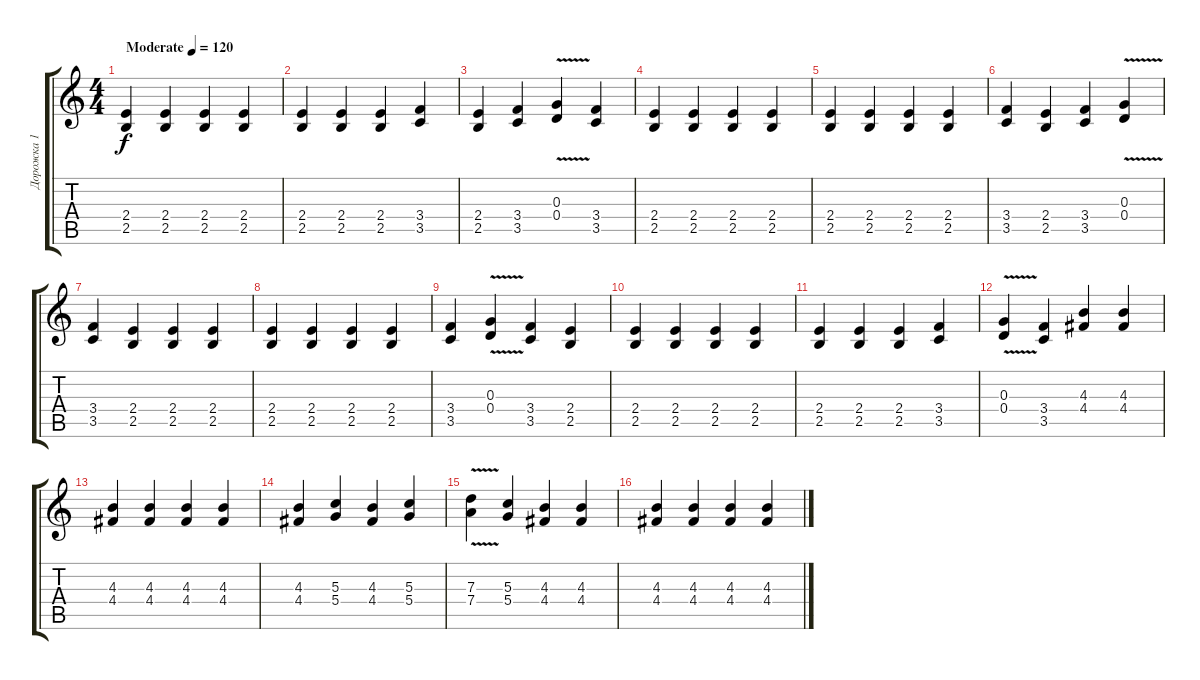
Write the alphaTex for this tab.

\track ("Дорожка 1" "Дорожка 1") {instrument overdrivenguitar}
\staff {score tabs}
\tuning (E4 B3 G3 D3 A2 E2) {hide}
\ts (4 4)
\tempo (120 "Moderate")
\clef g2
\ks c
(2.4 2.5).4{dy f instrument overdrivenguitar} (2.4 2.5).4 (2.4 2.5).4 (2.4 2.5).4 |
(2.4 2.5).4 (2.4 2.5).4 (2.4 2.5).4 (3.4 3.5).4 |
(2.4 2.5).4 (3.4 3.5).4 (0.3{v} 0.4).4 (3.4 3.5).4 |
(2.4 2.5).4 (2.4 2.5).4 (2.4 2.5).4 (2.4 2.5).4 |
(2.4 2.5).4 (2.4 2.5).4 (2.4 2.5).4 (2.4 2.5).4 |
(3.4 3.5).4 (2.4 2.5).4 (3.4 3.5).4 (0.3 0.4{v}).4 |
(3.4 3.5).4 (2.4 2.5).4 (2.4 2.5).4 (2.4 2.5).4 |
(2.4 2.5).4 (2.4 2.5).4 (2.4 2.5).4 (2.4 2.5).4 |
(3.4 3.5).4 (0.3 0.4{v}).4 (3.4 3.5).4 (2.4 2.5).4 |
(2.4 2.5).4 (2.4 2.5).4 (2.4 2.5).4 (2.4 2.5).4 |
(2.4 2.5).4 (2.4 2.5).4 (2.4 2.5).4 (3.4 3.5).4 |
(0.3{v} 0.4).4 (3.4 3.5).4 (4.3 4.4).4 (4.3 4.4).4 |
(4.3 4.4).4 (4.3 4.4).4 (4.3 4.4).4 (4.3 4.4).4 |
(4.3 4.4).4 (5.3 5.4).4 (4.3 4.4).4 (5.3 5.4).4 |
(7.3 7.4{v}).4 (5.3 5.4).4 (4.3 4.4).4 (4.3 4.4).4 |
(4.3 4.4).4 (4.3 4.4).4 (4.3 4.4).4 (4.3 4.4).4
